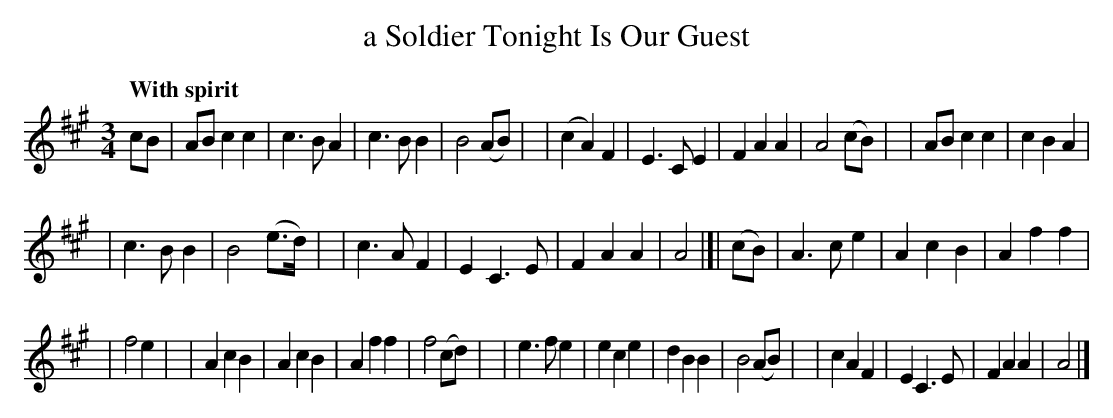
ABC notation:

X:1
T: a Soldier Tonight Is Our Guest
Q: "With spirit"
M: 3/4
L: 1/8
K: A
cB \
| AB c2 c2 | c3 B A2 | c3 B B2 | B4 (AB) |\
| (c2 A2) F2 | E3 C E2 | F2 A2 A2 | A4 (cB) |\
| AB c2 c2 | c2 B2 A2 |
| c3 B B2 | B4 (e>d) |\
| c3 A F2 | E2 C3 E | F2 A2 A2 | A4 |[| (cB) \
| A3 c e2 | A2 c2 B2 | A2 f2 f2 |
| f4 e2 |\
| A2 c2 B2 | A2 c2 B2 | A2 f2 f2 | f4 (cd) |\
| e3 f e2 | e2 c2 e2 | d2 B2 B2 | B4 (AB) |\
| c2 A2 F2 | E2 C3 E | F2 A2 A2 | A4 |]
